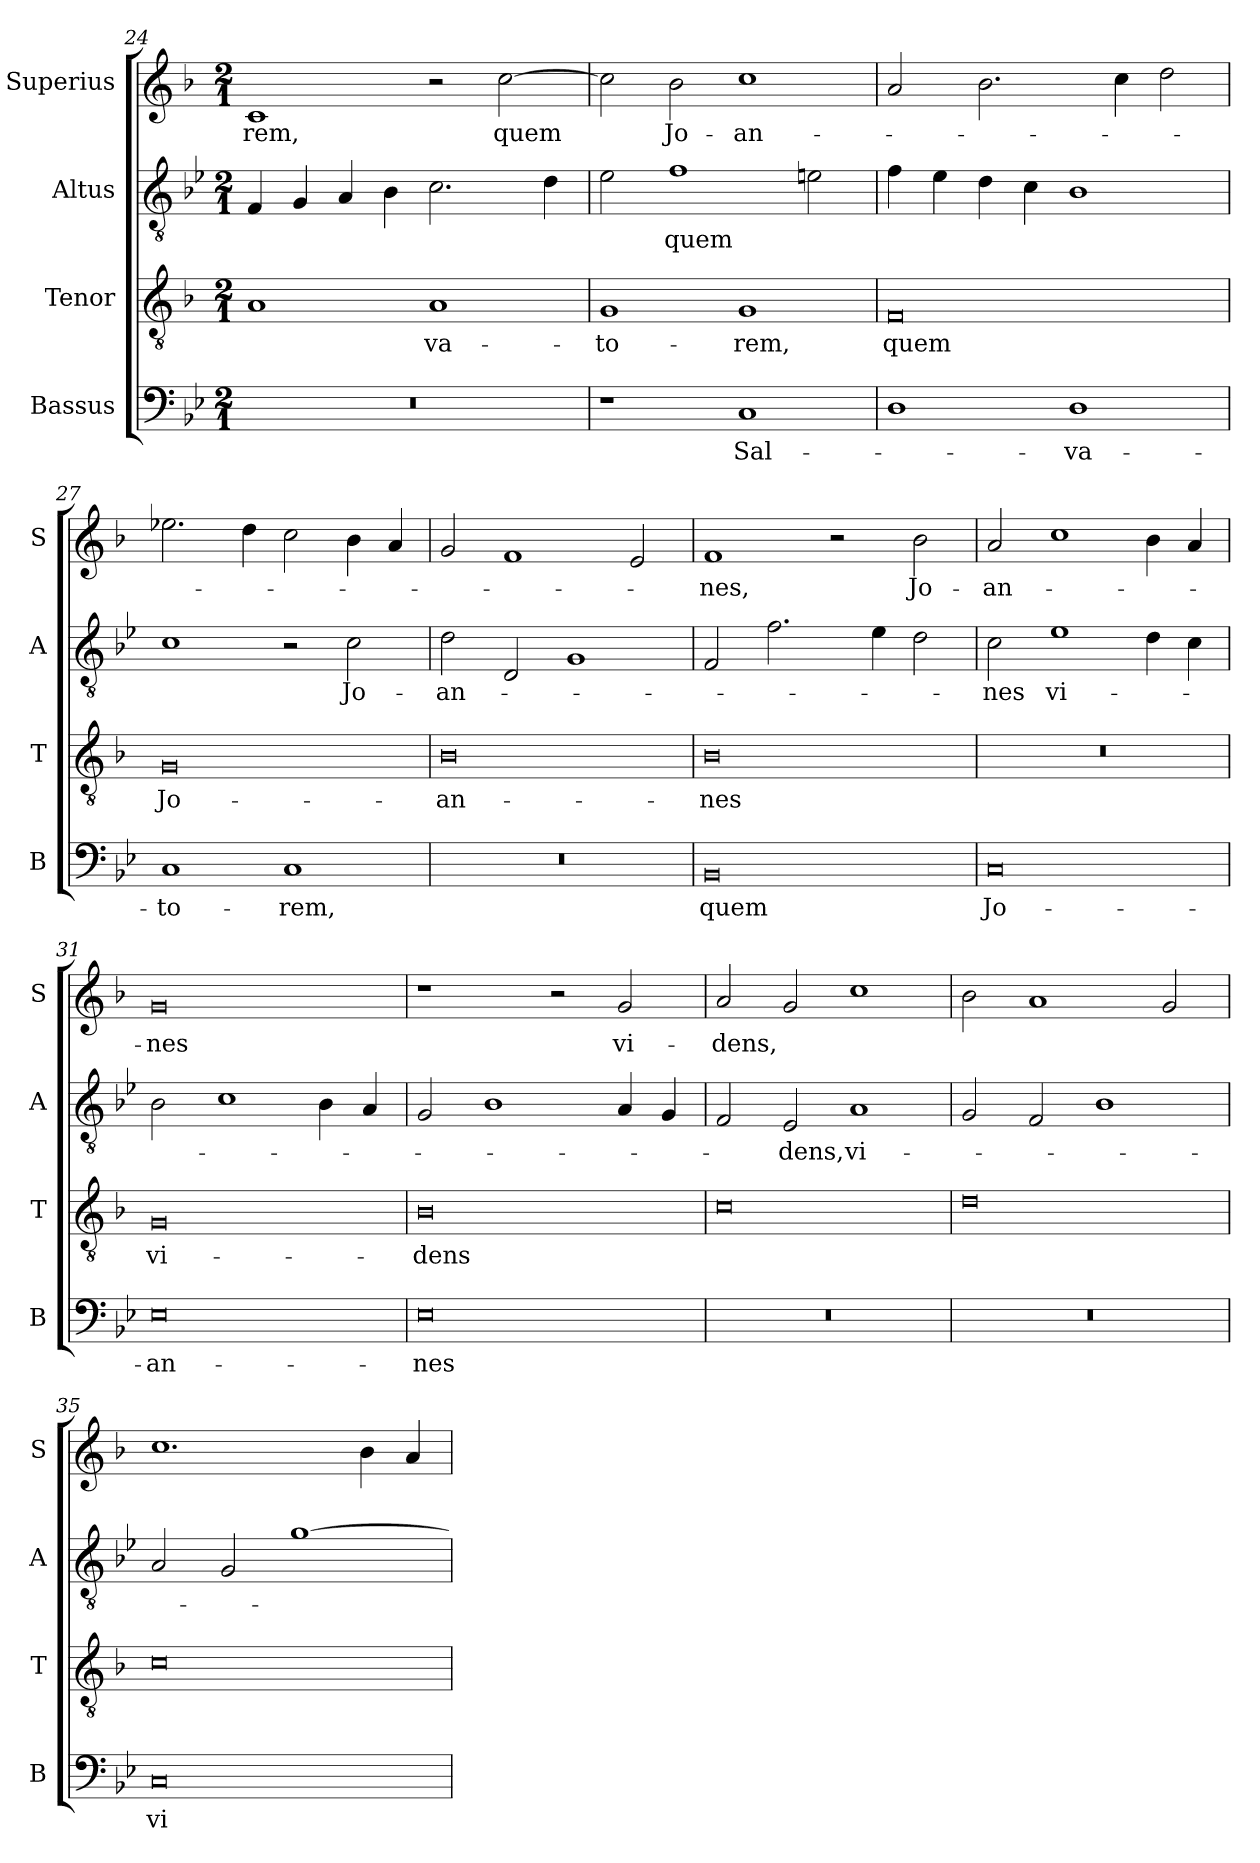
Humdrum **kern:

**kern	**text	**kern	**text	**kern	**text	**kern	**text
*part4	*part4	*part3	*part3	*part2	*part2	*part1	*part1
*staff4	*staff4	*staff3	*staff3	*staff2	*staff2	*staff1	*staff1
*I"Bassus	*	*I"Tenor	*	*I"Altus	*	*I"Superius	*
*I'B	*	*I'T	*	*I'A	*	*I'S	*
*clefF4	*	*clefGv2	*	*clefGv2	*	*clefG2	*
*k[b-e-]	*	*k[b-]	*	*k[b-e-]	*	*k[b-]	*
*B-:	*	*F:	*	*B-:	*	*F:	*
*M2/1	*	*M2/1	*	*M2/1	*	*M2/1	*
=24	=24	=24	=24	=24	=24	=24	=24
0r	.	1A	.	4F	.	1c	-rem,
.	.	.	.	4G	.	.	.
.	.	.	.	4A	.	.	.
.	.	.	.	4B-	.	.	.
.	.	1A	-va-	2.c	.	2r	.
.	.	.	.	.	.	[2cc	quem
.	.	.	.	4d	.	.	.
=25	=25	=25	=25	=25	=25	=25	=25
1r	.	1G	-to-	2e-	.	2cc]	.
.	.	.	.	1f	quem	2b-	Jo-
1C	Sal-	1G	-rem,	.	.	1cc	-an-
.	.	.	.	2en	.	.	.
=26	=26	=26	=26	=26	=26	=26	=26
1D	.	0F	quem	4f	.	2a	.
.	.	.	.	4e-	.	.	.
.	.	.	.	4d	.	2.b-	.
.	.	.	.	4c	.	.	.
1D	-va-	.	.	1B-	.	.	.
.	.	.	.	.	.	4cc	.
.	.	.	.	.	.	2dd	.
=27	=27	=27	=27	=27	=27	=27	=27
1C	-to-	0G	Jo-	1c	.	2.ee-X	.
.	.	.	.	.	.	4dd	.
1C	-rem,	.	.	2r	.	2cc	.
.	.	.	.	2c	Jo-	4b-	.
.	.	.	.	.	.	4a	.
=28	=28	=28	=28	=28	=28	=28	=28
0r	.	0B-	-an-	2d	-an-	2g	.
.	.	.	.	2D	.	1f	.
.	.	.	.	1G	.	.	.
.	.	.	.	.	.	2e	.
=29	=29	=29	=29	=29	=29	=29	=29
0BB-	quem	0B-	-nes	2F	.	1f	-nes,
.	.	.	.	2.f	.	.	.
.	.	.	.	.	.	2r	.
.	.	.	.	4e-	.	.	.
.	.	.	.	2d	.	2b-	Jo-
=30	=30	=30	=30	=30	=30	=30	=30
0C	Jo-	0r	.	2c	-nes	2a	-an-
.	.	.	.	1e-	vi-	1cc	.
.	.	.	.	4d	.	4b-	.
.	.	.	.	4c	.	4a	.
=31	=31	=31	=31	=31	=31	=31	=31
0E-	-an-	0G	vi-	2B-	.	0g	-nes
.	.	.	.	1c	.	.	.
.	.	.	.	4B-	.	.	.
.	.	.	.	4A	.	.	.
=32	=32	=32	=32	=32	=32	=32	=32
0E-	-nes	0B-	-dens	2G	.	1r	.
.	.	.	.	1B-	.	.	.
.	.	.	.	.	.	2r	.
.	.	.	.	4A	.	2g	vi-
.	.	.	.	4G	.	.	.
=33	=33	=33	=33	=33	=33	=33	=33
0r	.	0c	.	2F	.	2a	-dens,
.	.	.	.	2E-	-dens,	2g	.
.	.	.	.	1A	vi-	1cc	.
=34	=34	=34	=34	=34	=34	=34	=34
0r	.	0d	.	2G	.	2b-	.
.	.	.	.	2F	.	1a	.
.	.	.	.	1B-	.	.	.
.	.	.	.	.	.	2g	.
=35	=35	=35	=35	=35	=35	=35	=35
0C	vi-	0c	.	2A	.	1.cc	.
.	.	.	.	2G	.	.	.
.	.	.	.	[1g	.	.	.
.	.	.	.	.	.	4b-	.
.	.	.	.	.	.	4a	.
=	=	=	=	=	=	=	=
*-	*-	*-	*-	*-	*-	*-	*-
